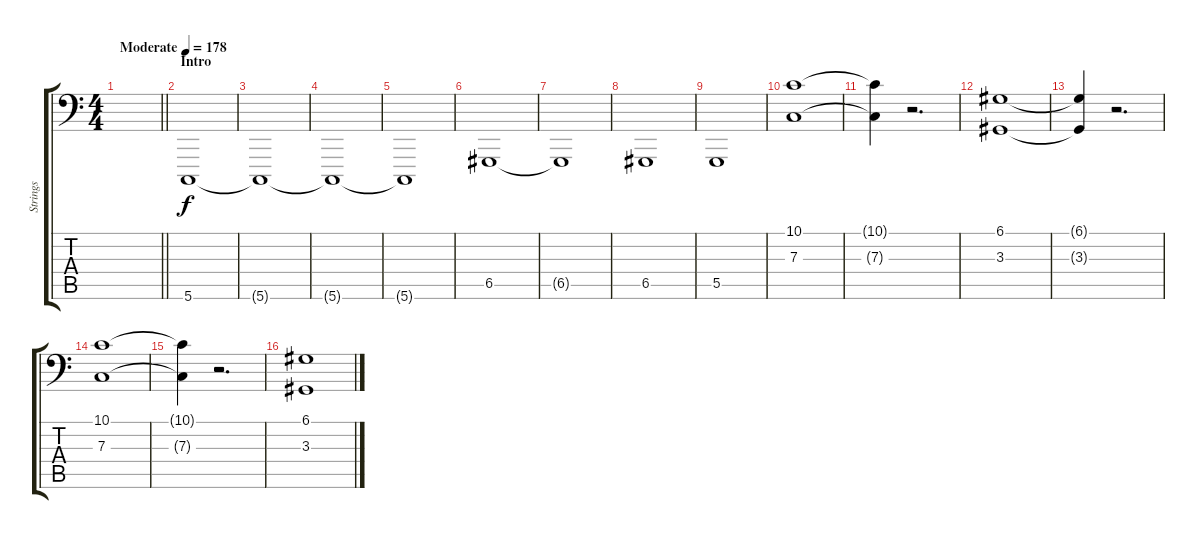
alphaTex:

\track ("Strings" "Strings") {instrument stringensemble1}
\staff {score tabs}
\tuning (D3 A2 F2 Bb1 D1 G0) {hide}
\ts (4 4)
\tempo (178 "Moderate")
\clef f4
\barLineRight lightlight
\ks c
|
\section ("" "Intro")
5.6.1 |
5.6{t}.1 |
5.6{t}.1 |
5.6{t}.1 |
6.5.1 |
6.5{t}.1 |
6.5.1 |
5.5.1 |
(10.1 7.3).1 |
(10.1{t} 7.3{t}).4 r.2{d} |
(6.1 3.3).1 |
(6.1{t} 3.3{t}).4 r.2{d} |
(10.1 7.3).1 |
(10.1{t} 7.3{t}).4 r.2{d} |
(6.1 3.3).1
